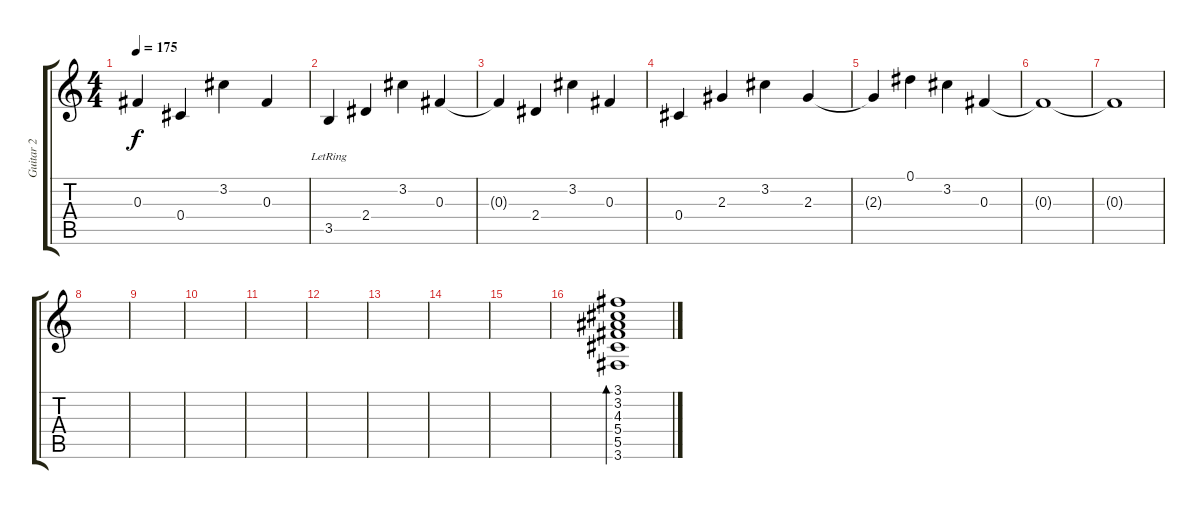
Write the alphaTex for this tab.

\track ("Guitar 2" "Guitar 2") {instrument distortionguitar}
\staff {score tabs}
\tuning (Eb4 Bb3 Gb3 Db3 Ab2 Eb2) {hide}
\ts (4 4)
\tempo 175
\clef g2
\ks c
0.3{t}.4{dy f} 0.4.4 3.2.4 0.3.4 |
3.5{lr}.4 2.4.4 3.2.4 0.3.4 |
0.3{t}.4 2.4.4 3.2.4 0.3.4 |
0.4.4 2.3.4 3.2.4 2.3.4 |
2.3{t}.4 0.1.4 3.2.4 0.3.4 |
0.3{t}.1 |
0.3{t}.1 |
|
|
|
|
|
|
|
|
(3.1 3.2 4.3 5.4 5.5 3.6).1{bd 120}
